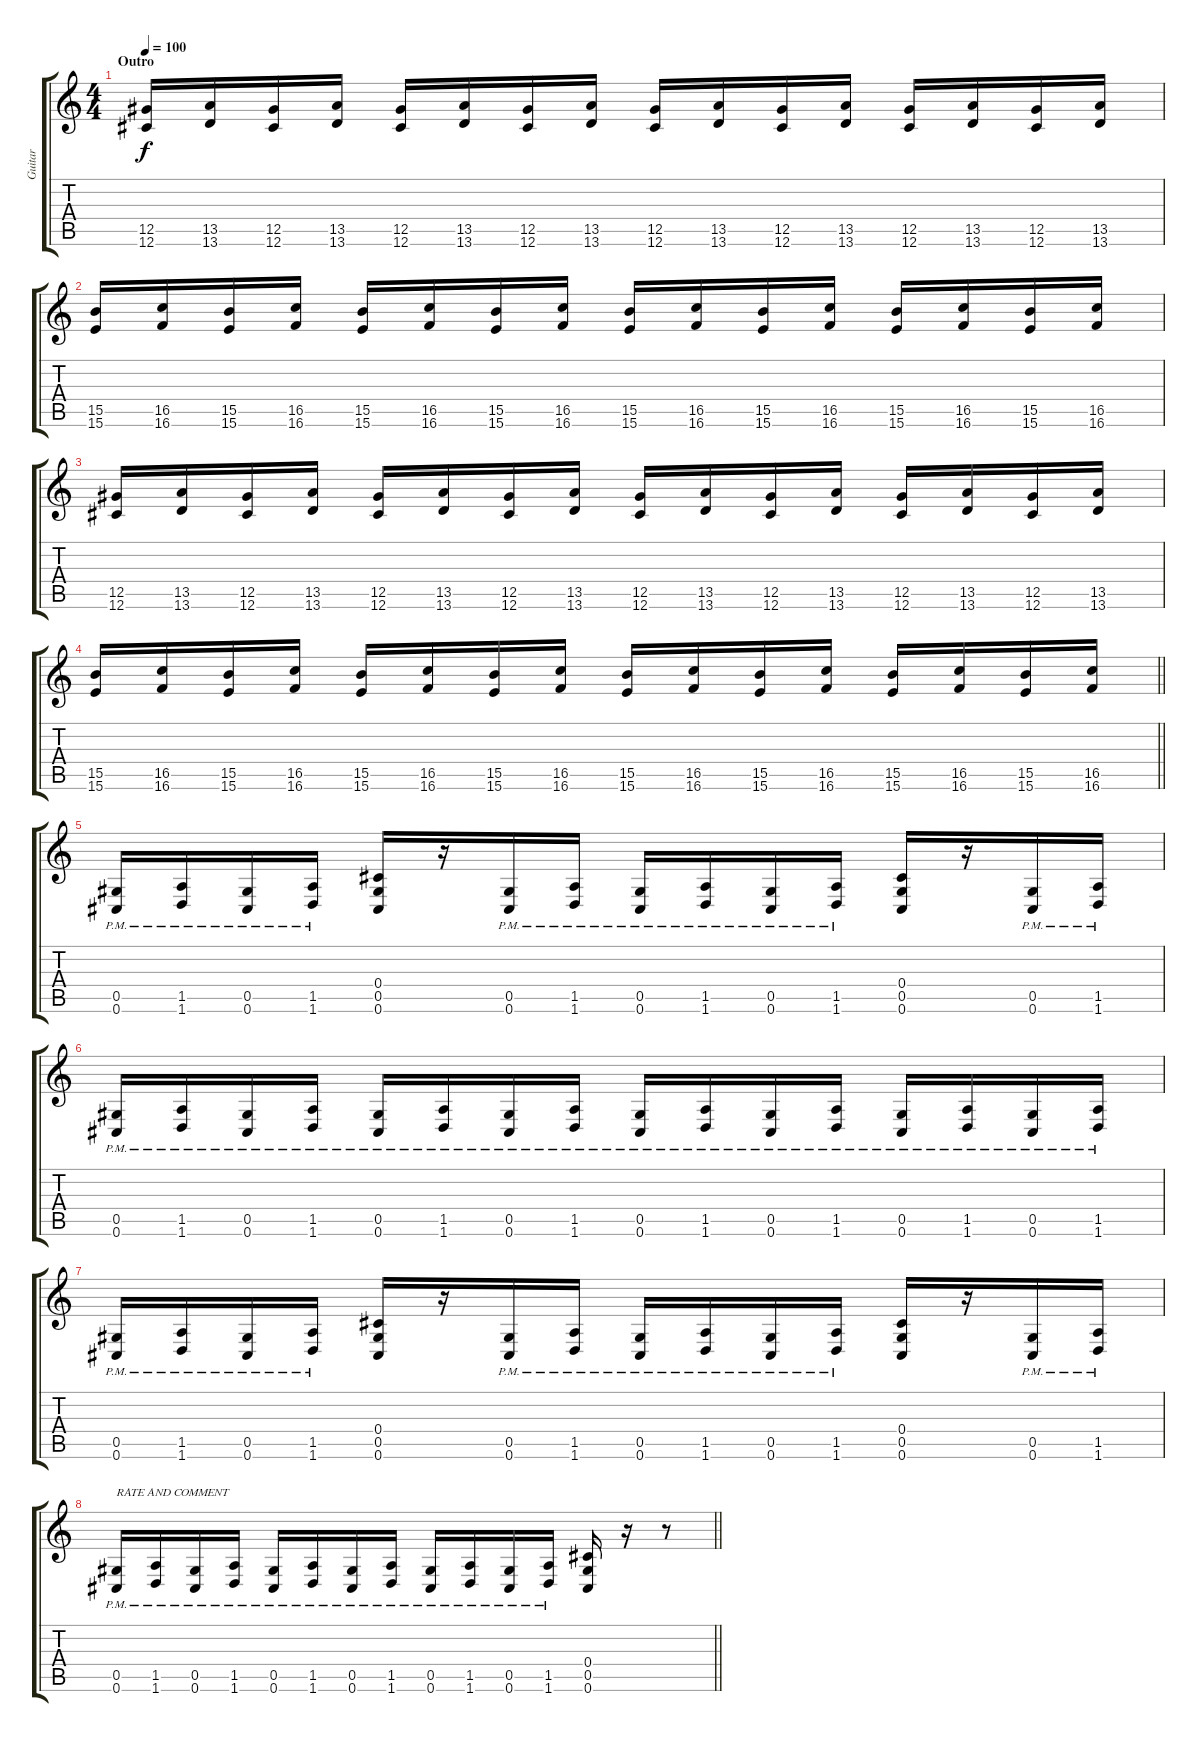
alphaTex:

\track ("Guitar" "Guitar") {instrument distortionguitar}
\staff {score tabs}
\tuning (Eb4 Bb3 Gb3 Db3 Ab2 Db2) {hide}
\ts (4 4)
\section ("" "Outro")
\tempo 100
\clef g2
\ks c
(12.5 12.6).16{dy f} (13.5 13.6).16 (12.5 12.6).16 (13.5 13.6).16 (12.5 12.6).16 (13.5 13.6).16 (12.5 12.6).16 (13.5 13.6).16 (12.5 12.6).16 (13.5 13.6).16 (12.5 12.6).16 (13.5 13.6).16 (12.5 12.6).16 (13.5 13.6).16 (12.5 12.6).16 (13.5 13.6).16 |
(15.5 15.6).16 (16.5 16.6).16 (15.5 15.6).16 (16.5 16.6).16 (15.5 15.6).16 (16.5 16.6).16 (15.5 15.6).16 (16.5 16.6).16 (15.5 15.6).16 (16.5 16.6).16 (15.5 15.6).16 (16.5 16.6).16 (15.5 15.6).16 (16.5 16.6).16 (15.5 15.6).16 (16.5 16.6).16 |
(12.5 12.6).16 (13.5 13.6).16 (12.5 12.6).16 (13.5 13.6).16 (12.5 12.6).16 (13.5 13.6).16 (12.5 12.6).16 (13.5 13.6).16 (12.5 12.6).16 (13.5 13.6).16 (12.5 12.6).16 (13.5 13.6).16 (12.5 12.6).16 (13.5 13.6).16 (12.5 12.6).16 (13.5 13.6).16 |
\barLineRight lightlight
(15.5 15.6).16 (16.5 16.6).16 (15.5 15.6).16 (16.5 16.6).16 (15.5 15.6).16 (16.5 16.6).16 (15.5 15.6).16 (16.5 16.6).16 (15.5 15.6).16 (16.5 16.6).16 (15.5 15.6).16 (16.5 16.6).16 (15.5 15.6).16 (16.5 16.6).16 (15.5 15.6).16 (16.5 16.6).16 |
(0.5{pm} 0.6{pm}).16 (1.5{pm} 1.6{pm}).16 (0.5{pm} 0.6{pm}).16 (1.5{pm} 1.6{pm}).16 (0.4 0.5 0.6).16 r.16 (0.5{pm} 0.6{pm}).16 (1.5{pm} 1.6{pm}).16 (0.5{pm} 0.6{pm}).16 (1.5{pm} 1.6{pm}).16 (0.5{pm} 0.6{pm}).16 (1.5{pm} 1.6{pm}).16 (0.4 0.5 0.6).16 r.16 (0.5{pm} 0.6{pm}).16 (1.5{pm} 1.6{pm}).16 |
(0.5{pm} 0.6{pm}).16 (1.5{pm} 1.6{pm}).16 (0.5{pm} 0.6{pm}).16 (1.5{pm} 1.6{pm}).16 (0.5{pm} 0.6{pm}).16 (1.5{pm} 1.6{pm}).16 (0.5{pm} 0.6{pm}).16 (1.5{pm} 1.6{pm}).16 (0.5{pm} 0.6{pm}).16 (1.5{pm} 1.6{pm}).16 (0.5{pm} 0.6{pm}).16 (1.5{pm} 1.6{pm}).16 (0.5{pm} 0.6{pm}).16 (1.5{pm} 1.6{pm}).16 (0.5{pm} 0.6{pm}).16 (1.5{pm} 1.6{pm}).16 |
(0.5{pm} 0.6{pm}).16 (1.5{pm} 1.6{pm}).16 (0.5{pm} 0.6{pm}).16 (1.5{pm} 1.6{pm}).16 (0.4 0.5 0.6).16 r.16 (0.5{pm} 0.6{pm}).16 (1.5{pm} 1.6{pm}).16 (0.5{pm} 0.6{pm}).16 (1.5{pm} 1.6{pm}).16 (0.5{pm} 0.6{pm}).16 (1.5{pm} 1.6{pm}).16 (0.4 0.5 0.6).16 r.16 (0.5{pm} 0.6{pm}).16 (1.5{pm} 1.6{pm}).16 |
\barLineRight lightlight
(0.5{pm} 0.6{pm}).16{txt "RATE AND COMMENT"} (1.5{pm} 1.6{pm}).16 (0.5{pm} 0.6{pm}).16 (1.5{pm} 1.6{pm}).16 (0.5{pm} 0.6{pm}).16 (1.5{pm} 1.6{pm}).16 (0.5{pm} 0.6{pm}).16 (1.5{pm} 1.6{pm}).16 (0.5{pm} 0.6{pm}).16 (1.5{pm} 1.6{pm}).16 (0.5{pm} 0.6{pm}).16 (1.5{pm} 1.6{pm}).16 (0.4 0.5 0.6).16 r.16 r.8
